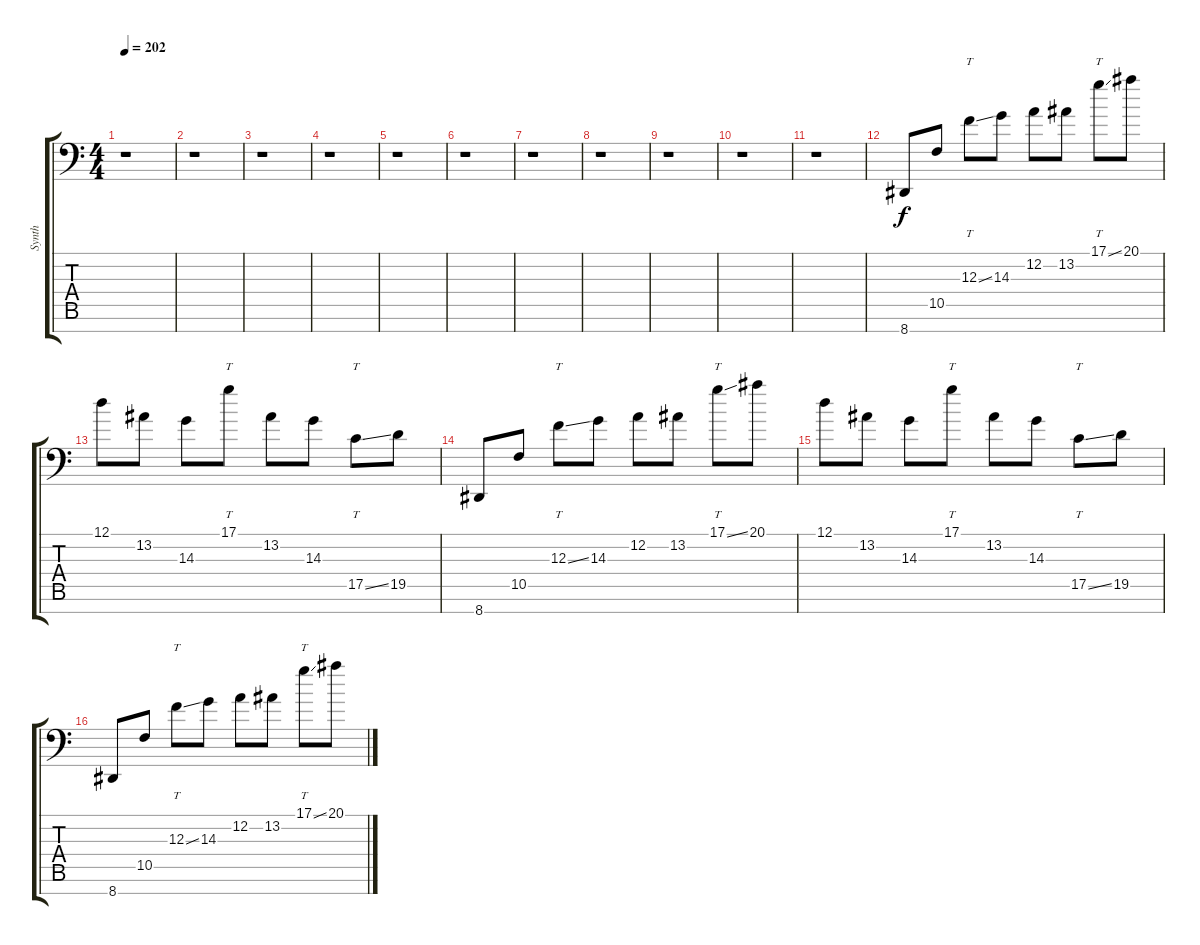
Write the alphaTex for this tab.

\track ("Synth " "Synth ") {instrument lead1square}
\staff {score tabs}
\tuning (D4 A3 F3 C3 G2 D2 G1) {hide}
\ts (4 4)
\tempo 202
\clef f4
\ks c
r.1{dy f} |
r.1 |
r.1 |
r.1 |
r.1 |
r.1 |
r.1 |
r.1 |
r.1 |
r.1 |
r.1 |
8.7.8 10.5.8 12.3{ss}.8{tt} 14.3.8 12.2.8 13.2.8 17.1{ss}.8{tt} 20.1.8 |
12.1.8 13.2.8 14.3.8 17.1.8{tt} 13.2.8 14.3.8 17.5{ss}.8{tt} 19.5.8 |
8.7.8 10.5.8 12.3{ss}.8{tt} 14.3.8 12.2.8 13.2.8 17.1{ss}.8{tt} 20.1.8 |
12.1.8 13.2.8 14.3.8 17.1.8{tt} 13.2.8 14.3.8 17.5{ss}.8{tt} 19.5.8 |
8.7.8 10.5.8 12.3{ss}.8{tt} 14.3.8 12.2.8 13.2.8 17.1{ss}.8{tt} 20.1.8
